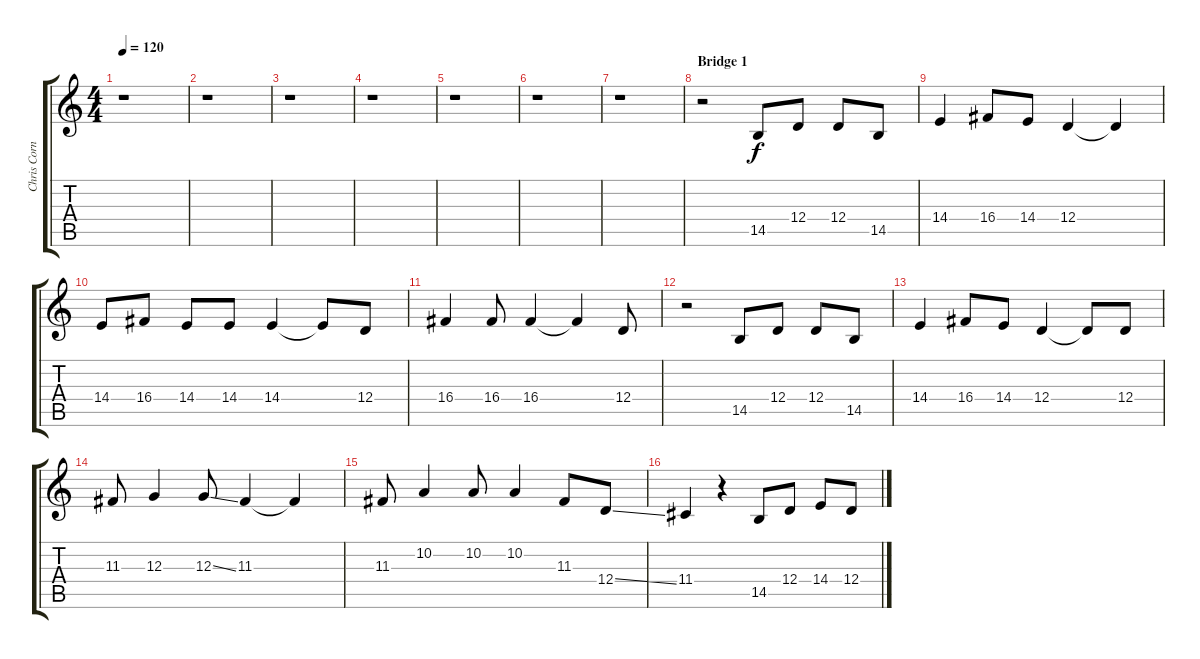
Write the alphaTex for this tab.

\track ("Chris Cornell" "Chris Corn") {instrument cello}
\staff {score tabs}
\tuning (E4 B3 G3 D3 A2 E2) {hide}
\ts (4 4)
\tempo 120
\clef g2
\ks c
r.1{dy f} |
r.1 |
r.1 |
r.1 |
r.1 |
r.1 |
r.1 |
\section ("" "Bridge 1")
r.2 14.5.8{volume 13} 12.4.8 12.4.8 14.5.8 |
14.4.4 16.4.8 14.4.8 12.4.4 12.4{t}.4 |
14.4.8 16.4.8 14.4.8 14.4.8 14.4.4 14.4{t}.8 12.4.8 |
16.4.4 16.4.8 16.4.4 16.4{t}.4 12.4.8 |
r.2 14.5.8 12.4.8 12.4.8 14.5.8 |
14.4.4 16.4.8 14.4.8 12.4.4 12.4{t}.8 12.4.8 |
11.3.8 12.3.4 12.3{ss}.8 11.3.4 11.3{t}.4 |
11.3.8 10.2.4 10.2.8 10.2.4 11.3.8 12.4{ss}.8 |
11.4.4 r.4 14.5.8 12.4.8 14.4.8 12.4.8
